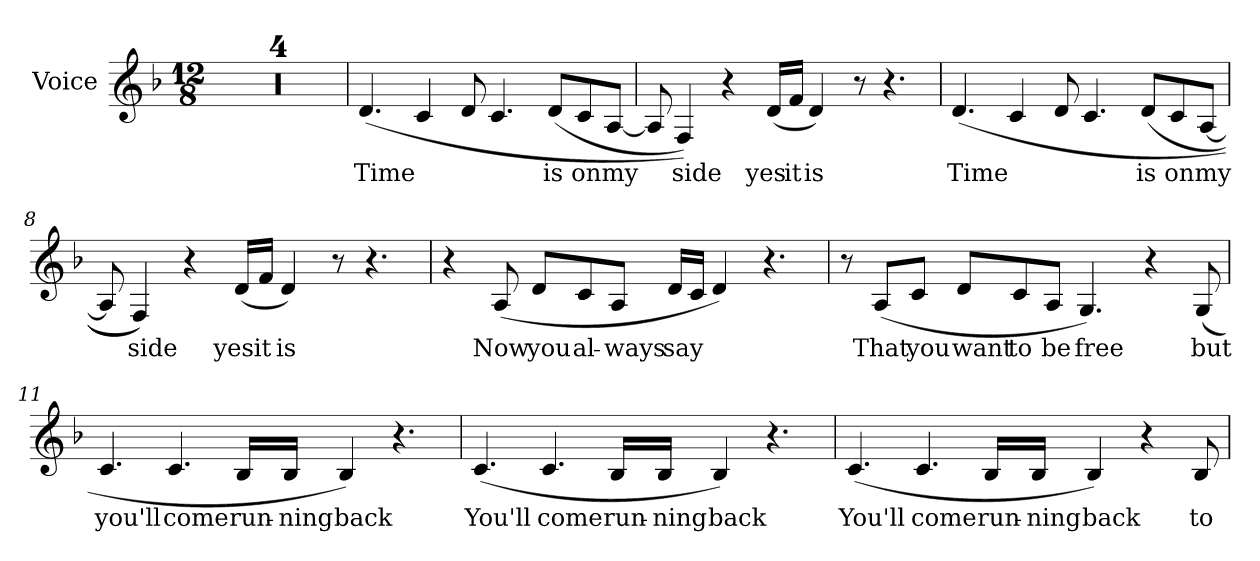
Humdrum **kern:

**kern	**text
*part1	*part1
*staff1	*staff1
*I"Voice	*
*I'Voice	*
!!LO:PB:g=z
*clefG2	*
*k[b-]	*
*F:	*
*M12/8	*
=1	=1
!LO:N:vis=1	!
1.r	.
=2	=2
!LO:N:vis=1	!
1.r	.
=3	=3
!LO:N:vis=1	!
1.r	.
=4	=4
!LO:N:vis=1	!
1.r	.
=5	=5
!	!LO:LY:b:color=#000000
(4.di/	Time
4ci/	.
8di/	.
4.ci/	.
!	!LO:LY:b:color=#000000
(8di/L	is
!	!LO:LY:b:color=#000000
8ci/	on
!	!LO:LY:b:color=#000000
[8Ai/J	my
!!LO:LB:g=z
=6	=6
8Ai/]	.
!	!LO:LY:b:color=#000000
4Fi/))	side
4r	.
!	!LO:LY:b:color=#000000
(16di/LL	yes
!	!LO:LY:b:color=#000000
16fi/JJ	it
!	!LO:LY:b:color=#000000
4di/)	is
8r	.
4.r	.
=7	=7
!	!LO:LY:b:color=#000000
(4.di/	Time
4ci/	.
8di/	.
4.ci/	.
!	!LO:LY:b:color=#000000
(8di/L	is
!	!LO:LY:b:color=#000000
8ci/	on
!	!LO:LY:b:color=#000000
[8Ai/J	my
=8	=8
8Ai/]	.
!	!LO:LY:b:color=#000000
4Fi/))	side
4r	.
!	!LO:LY:b:color=#000000
(16di/LL	yes
!	!LO:LY:b:color=#000000
16fi/JJ	it
!	!LO:LY:b:color=#000000
4di/)	is
8r	.
4.r	.
!!LO:LB:g=z
=9	=9
4r	.
!	!LO:LY:b:color=#000000
(8Ai/	Now
!	!LO:LY:b:color=#000000
8di/L	you
!	!LO:LY:b:color=#000000
8ci/	al-
!	!LO:LY:b:color=#000000
8Ai/J	-ways
!	!LO:LY:b:color=#000000
16di/LL	say
16ci/JJ	.
4di/)	.
4.r	.
=10	=10
8r	.
!	!LO:LY:b:color=#000000
(8Ai/L	That
!	!LO:LY:b:color=#000000
8ci/J	you
!	!LO:LY:b:color=#000000
8di/L	want
!	!LO:LY:b:color=#000000
8ci/	to
!	!LO:LY:b:color=#000000
8Ai/J	be
!	!LO:LY:b:color=#000000
4.Gi/)	free
4r	.
!	!LO:LY:b:color=#000000
(8Gi/	but
!!LO:LB:g=z
=11	=11
!	!LO:LY:b:color=#000000
4.ci/	you'll
!	!LO:LY:b:color=#000000
4.ci/	come
!	!LO:LY:b:color=#000000
16B-i/LL	run-
!	!LO:LY:b:color=#000000
16B-i/JJ	-ning
!	!LO:LY:b:color=#000000
4B-i/)	back
4.r	.
=12	=12
!	!LO:LY:b:color=#000000
(4.ci/	You'll
!	!LO:LY:b:color=#000000
4.ci/	come
!	!LO:LY:b:color=#000000
16B-i/LL	run-
!	!LO:LY:b:color=#000000
16B-i/JJ	-ning
!	!LO:LY:b:color=#000000
4B-i/)	back
4.r	.
!!LO:LB:g=z
=13	=13
!	!LO:LY:b:color=#000000
(4.ci/	You'll
!	!LO:LY:b:color=#000000
4.ci/	come
!	!LO:LY:b:color=#000000
16B-i/LL	run-
!	!LO:LY:b:color=#000000
16B-i/JJ	-ning
!	!LO:LY:b:color=#000000
4B-i/)	back
4r	.
!	!LO:LY:b:color=#000000
8B-i/	to
=	=
*-	*-
